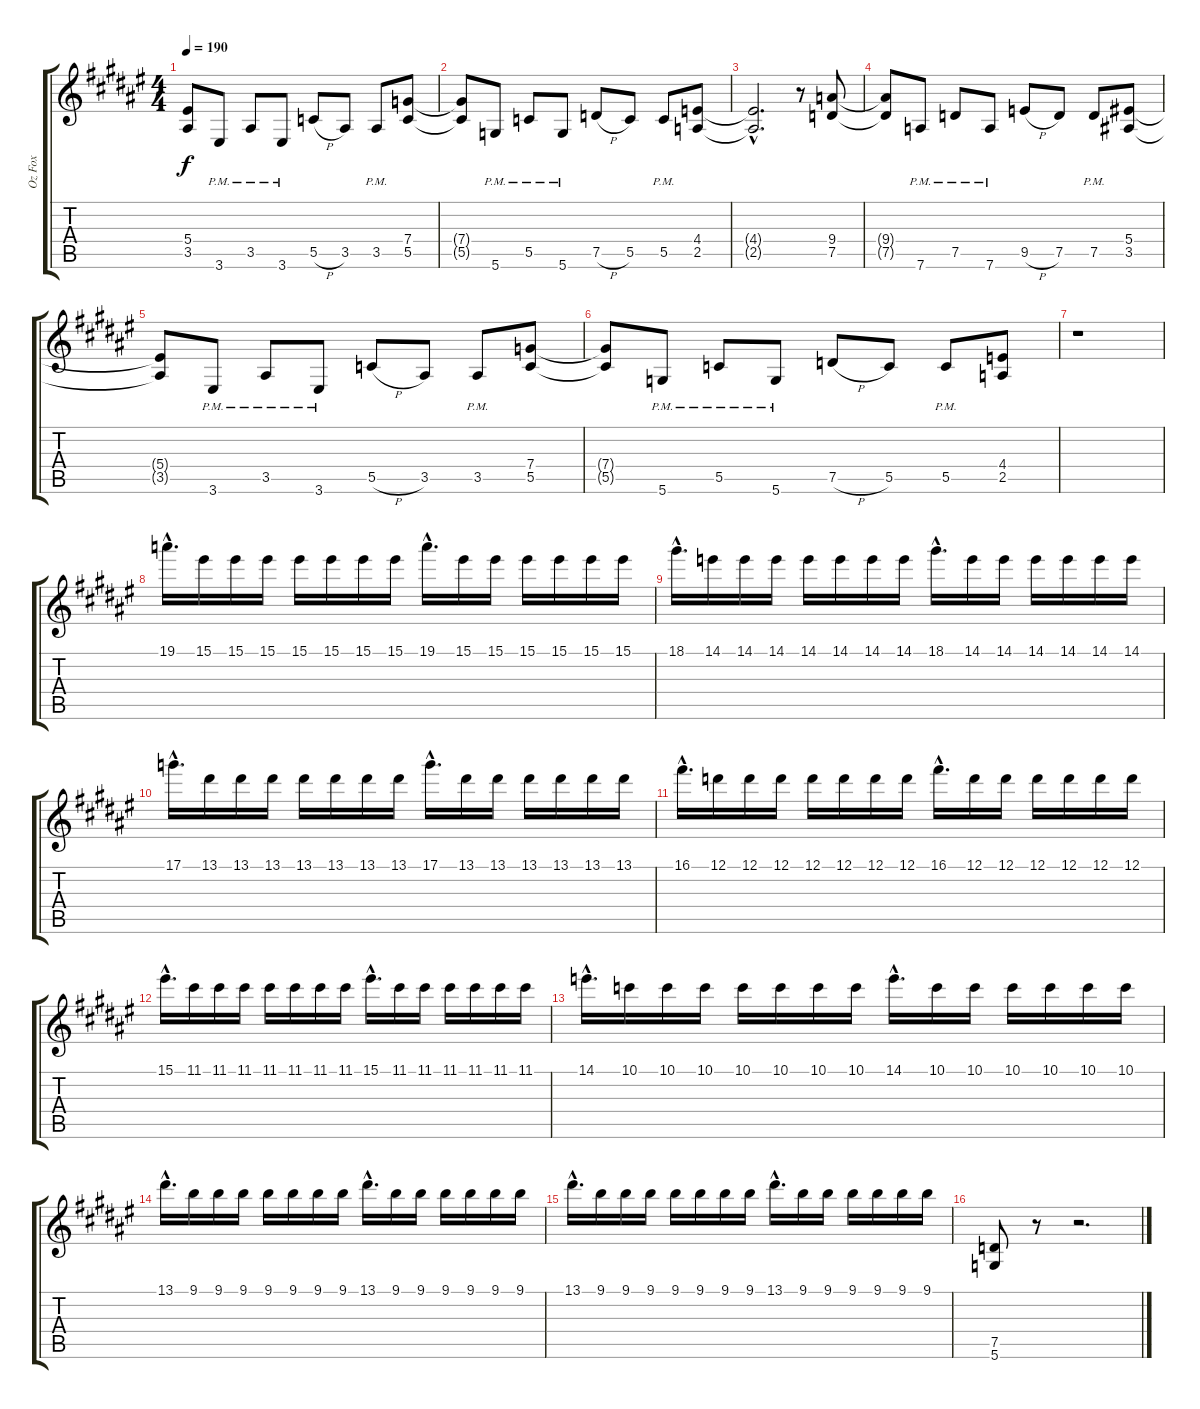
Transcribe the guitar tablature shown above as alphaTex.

\track ("Oz Fox" "Oz Fox") {instrument distortionguitar}
\staff {score tabs}
\tuning (D4 A3 F3 C3 G2 D2) {hide}
\ts (4 4)
\tempo 190
\clef g2
\ks d#minor
(5.4{t} 3.5{t}).8{dy f} 3.6{pm}.8 3.5{pm}.8 3.6{pm}.8 5.5{h}.8 3.5.8 3.5{pm}.8 (7.4 5.5).8 |
(7.4{t} 5.5{t}).8 5.6{pm}.8 5.5{pm}.8 5.6{pm}.8 7.5{h}.8 5.5.8 5.5{pm}.8 (4.4 2.5).8 |
(4.4{hac t} 2.5{hac t}).2{d} r.8 (9.4 7.5).8 |
(9.4{t} 7.5{t}).8 7.6{pm}.8 7.5{pm}.8 7.6{pm}.8 9.5{h}.8 7.5.8 7.5{pm}.8 (5.4 3.5).8 |
(5.4{t} 3.5{t}).8 3.6{pm}.8 3.5{pm}.8 3.6{pm}.8 5.5{h}.8 3.5.8 3.5{pm}.8 (7.4 5.5).8 |
(7.4{t} 5.5{t}).8 5.6{pm}.8 5.5{pm}.8 5.6{pm}.8 7.5{h}.8 5.5.8 5.5{pm}.8 (4.4 2.5).8 |
r.1 |
19.1{hac}.16{d} 15.1.16 15.1.16 15.1.16 15.1.16 15.1.16 15.1.16 15.1.16 19.1{hac}.16{d} 15.1.16 15.1.16 15.1.16 15.1.16 15.1.16 15.1.16 |
18.1{hac}.16{d} 14.1.16 14.1.16 14.1.16 14.1.16 14.1.16 14.1.16 14.1.16 18.1{hac}.16{d} 14.1.16 14.1.16 14.1.16 14.1.16 14.1.16 14.1.16 |
17.1{hac}.16{d} 13.1.16 13.1.16 13.1.16 13.1.16 13.1.16 13.1.16 13.1.16 17.1{hac}.16{d} 13.1.16 13.1.16 13.1.16 13.1.16 13.1.16 13.1.16 |
16.1{hac}.16{d} 12.1.16 12.1.16 12.1.16 12.1.16 12.1.16 12.1.16 12.1.16 16.1{hac}.16{d} 12.1.16 12.1.16 12.1.16 12.1.16 12.1.16 12.1.16 |
15.1{hac}.16{d} 11.1.16 11.1.16 11.1.16 11.1.16 11.1.16 11.1.16 11.1.16 15.1{hac}.16{d} 11.1.16 11.1.16 11.1.16 11.1.16 11.1.16 11.1.16 |
14.1{hac}.16{d} 10.1.16 10.1.16 10.1.16 10.1.16 10.1.16 10.1.16 10.1.16 14.1{hac}.16{d} 10.1.16 10.1.16 10.1.16 10.1.16 10.1.16 10.1.16 |
13.1{hac}.16{d} 9.1.16 9.1.16 9.1.16 9.1.16 9.1.16 9.1.16 9.1.16 13.1{hac}.16{d} 9.1.16 9.1.16 9.1.16 9.1.16 9.1.16 9.1.16 |
13.1{hac}.16{d} 9.1.16 9.1.16 9.1.16 9.1.16 9.1.16 9.1.16 9.1.16 13.1{hac}.16{d} 9.1.16 9.1.16 9.1.16 9.1.16 9.1.16 9.1.16 |
(7.5 5.6).8 r.8 r.2{d}
